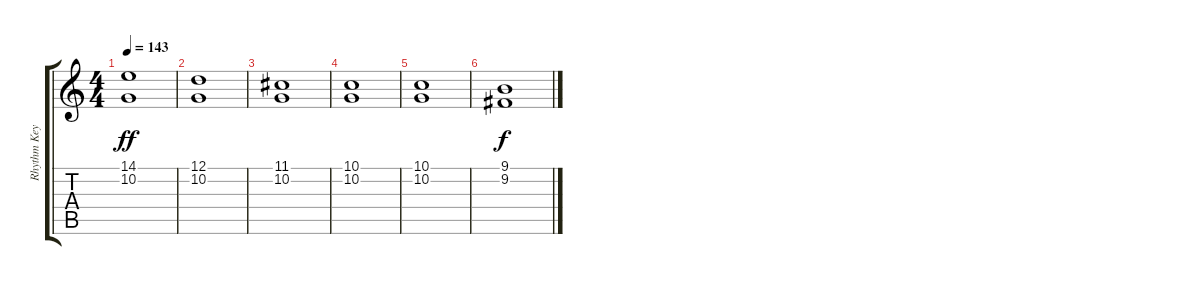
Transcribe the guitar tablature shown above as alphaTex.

\track ("Rhythm Keyboard" "Rhythm Key") {instrument stringensemble1}
\staff {score tabs}
\tuning (D4 A3 F3 C3 G2 D2) {hide}
\ts (4 4)
\tempo 143
\clef g2
\ks c
(14.1 10.2).1{dy ff} |
(12.1 10.2).1 |
(11.1 10.2).1 |
(10.1 10.2).1 |
(10.1 10.2).1 |
(9.1 9.2).1{dy f}
